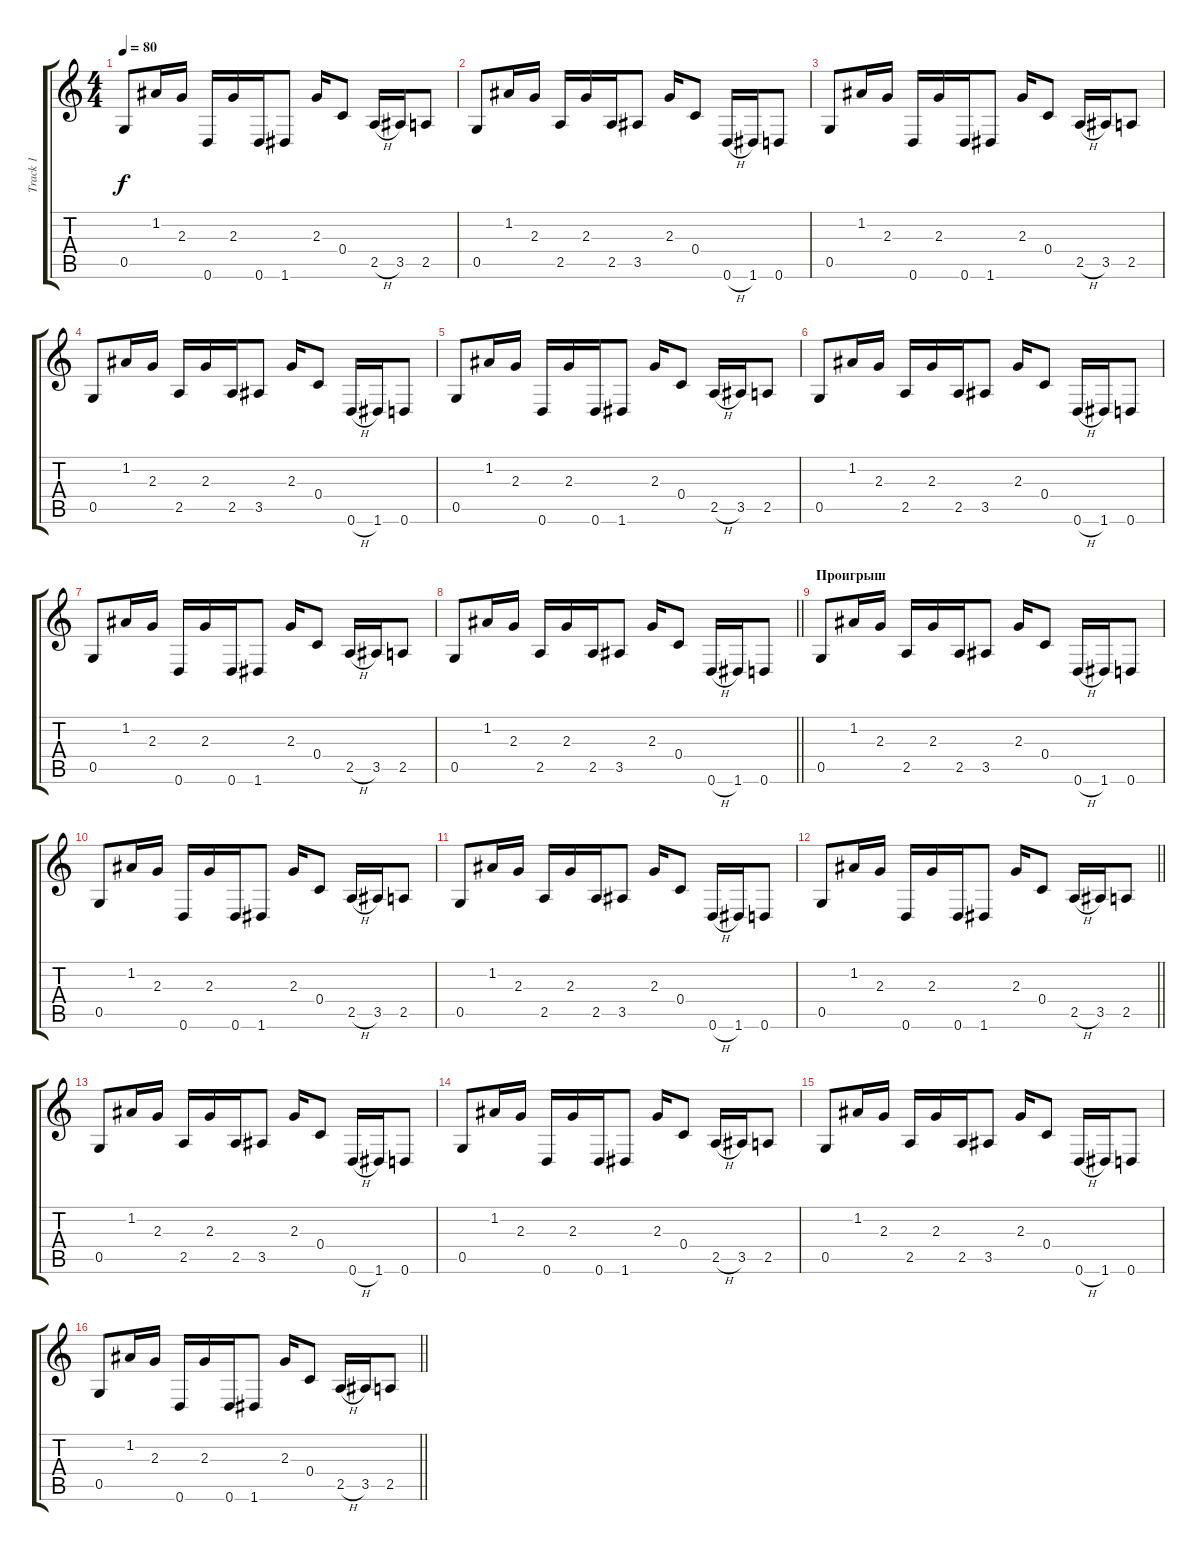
\track ("Track 1" "Track 1") {instrument electricguitarclean}
\staff {score tabs}
\tuning (D4 A3 F3 C3 G2 D2) {hide}
\ts (4 4)
\tempo 80
\clef g2
\ks c
0.5.8{dy f} 1.2.16 2.3.16 0.6.16 2.3.16 0.6.16 1.6.8 2.3.16 0.4.8 2.5{h}.16 3.5.16 2.5.8 |
0.5.8 1.2.16 2.3.16 2.5.16 2.3.16 2.5.16 3.5.8 2.3.16 0.4.8 0.6{h}.16 1.6.16 0.6.8 |
0.5.8 1.2.16 2.3.16 0.6.16 2.3.16 0.6.16 1.6.8 2.3.16 0.4.8 2.5{h}.16 3.5.16 2.5.8 |
0.5.8 1.2.16 2.3.16 2.5.16 2.3.16 2.5.16 3.5.8 2.3.16 0.4.8 0.6{h}.16 1.6.16 0.6.8 |
0.5.8 1.2.16 2.3.16 0.6.16 2.3.16 0.6.16 1.6.8 2.3.16 0.4.8 2.5{h}.16 3.5.16 2.5.8 |
0.5.8 1.2.16 2.3.16 2.5.16 2.3.16 2.5.16 3.5.8 2.3.16 0.4.8 0.6{h}.16 1.6.16 0.6.8 |
0.5.8 1.2.16 2.3.16 0.6.16 2.3.16 0.6.16 1.6.8 2.3.16 0.4.8 2.5{h}.16 3.5.16 2.5.8 |
\barLineRight lightlight
0.5.8 1.2.16 2.3.16 2.5.16 2.3.16 2.5.16 3.5.8 2.3.16 0.4.8 0.6{h}.16 1.6.16 0.6.8 |
\section ("" "Проигрыш")
0.5.8 1.2.16 2.3.16 2.5.16 2.3.16 2.5.16 3.5.8 2.3.16 0.4.8 0.6{h}.16 1.6.16 0.6.8 |
0.5.8 1.2.16 2.3.16 0.6.16 2.3.16 0.6.16 1.6.8 2.3.16 0.4.8 2.5{h}.16 3.5.16 2.5.8 |
0.5.8 1.2.16 2.3.16 2.5.16 2.3.16 2.5.16 3.5.8 2.3.16 0.4.8 0.6{h}.16 1.6.16 0.6.8 |
\barLineRight lightlight
0.5.8 1.2.16 2.3.16 0.6.16 2.3.16 0.6.16 1.6.8 2.3.16 0.4.8 2.5{h}.16 3.5.16 2.5.8 |
0.5.8 1.2.16 2.3.16 2.5.16 2.3.16 2.5.16 3.5.8 2.3.16 0.4.8 0.6{h}.16 1.6.16 0.6.8 |
0.5.8 1.2.16 2.3.16 0.6.16 2.3.16 0.6.16 1.6.8 2.3.16 0.4.8 2.5{h}.16 3.5.16 2.5.8 |
0.5.8 1.2.16 2.3.16 2.5.16 2.3.16 2.5.16 3.5.8 2.3.16 0.4.8 0.6{h}.16 1.6.16 0.6.8 |
\barLineRight lightlight
0.5.8 1.2.16 2.3.16 0.6.16 2.3.16 0.6.16 1.6.8 2.3.16 0.4.8 2.5{h}.16 3.5.16 2.5.8
